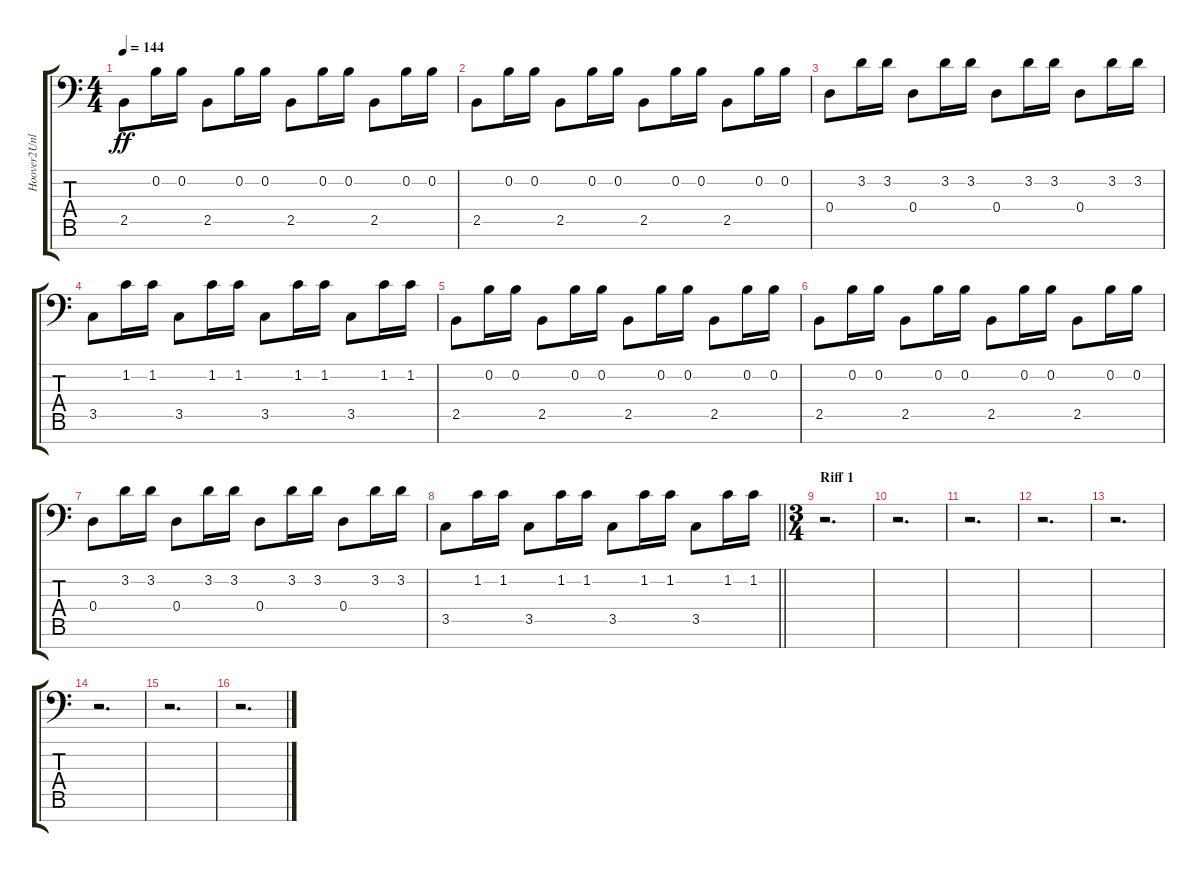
\track ("Hoover2Unlim" "Hoover2Unl") {instrument pad4choir}
\staff {score tabs}
\tuning (E4 B3 G3 D3 A2 E2 C-1) {hide}
\ts (4 4)
\tempo 144
\clef f4
\ks c
2.5.8{dy ff} 0.2.16 0.2.16 2.5.8 0.2.16 0.2.16 2.5.8 0.2.16 0.2.16 2.5.8 0.2.16 0.2.16 |
2.5.8 0.2.16 0.2.16 2.5.8 0.2.16 0.2.16 2.5.8 0.2.16 0.2.16 2.5.8 0.2.16 0.2.16 |
0.4.8 3.2.16 3.2.16 0.4.8 3.2.16 3.2.16 0.4.8 3.2.16 3.2.16 0.4.8 3.2.16 3.2.16 |
3.5.8 1.2.16 1.2.16 3.5.8 1.2.16 1.2.16 3.5.8 1.2.16 1.2.16 3.5.8 1.2.16 1.2.16 |
2.5.8 0.2.16 0.2.16 2.5.8 0.2.16 0.2.16 2.5.8 0.2.16 0.2.16 2.5.8 0.2.16 0.2.16 |
2.5.8 0.2.16 0.2.16 2.5.8 0.2.16 0.2.16 2.5.8 0.2.16 0.2.16 2.5.8 0.2.16 0.2.16 |
0.4.8 3.2.16 3.2.16 0.4.8 3.2.16 3.2.16 0.4.8 3.2.16 3.2.16 0.4.8 3.2.16 3.2.16 |
\barLineRight lightlight
3.5.8 1.2.16 1.2.16 3.5.8 1.2.16 1.2.16 3.5.8 1.2.16 1.2.16 3.5.8 1.2.16 1.2.16 |
\ts (3 4)
\section ("" "Riff 1")
r.2{d} |
r.2{d} |
r.2{d} |
r.2{d} |
r.2{d} |
r.2{d} |
r.2{d} |
r.2{d}
